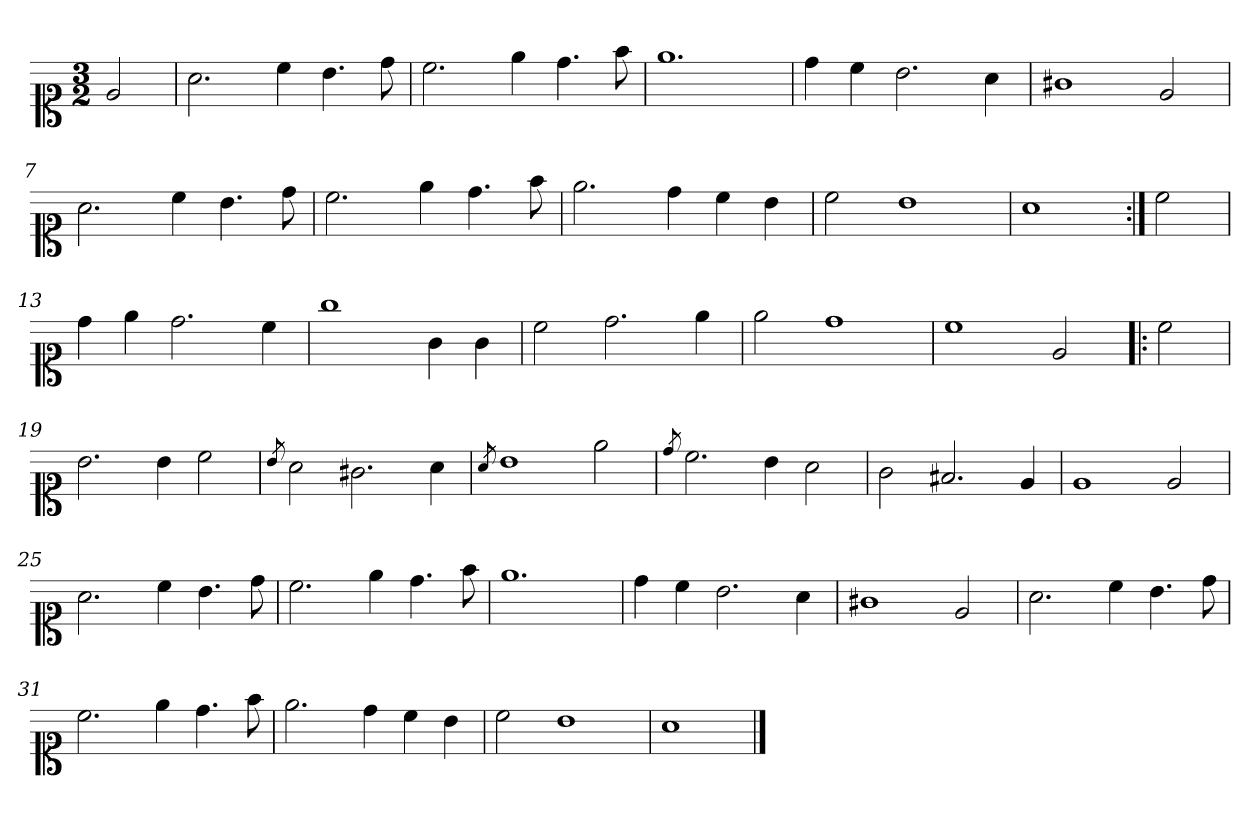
**kern
*part1
*staff1
*clefC1
*k[]
*M3/2
=1
2e/
=2
2.a\
4cc\
4.b\
8dd\
=3
2.cc\
4ee\
4.dd\
8ff\
=4
1.ee
=5
4dd\
4cc\
2.b\
4a\
=6
1g#X
2e/
=7
2.a\
4cc\
4.b\
8dd\
=8
2.cc\
4ee\
4.dd\
8ff\
=9
2.ee\
4dd\
4cc\
4b\
=10
2cc\
1b
=11
1a
=12:|!
2cc\
=13
4dd\
4ee\
2.dd\
4cc\
=14
1gg
4g\
4g\
=15
2cc\
2.dd\
4ee\
=16
2ee\
1dd
=17
1cc
2e/
=18!|:
2cc\
=19
2.b\
4b\
2cc\
=20
8qb/
2a\
2.g#X\
4a\
=21
8qa/
1b
2ee\
=22
8qdd/
2.cc\
4b\
2a\
=23
2g\
2.f#X/
4e/
=24
1e
2e/
=25
2.a\
4cc\
4.b\
8dd\
=26
2.cc\
4ee\
4.dd\
8ff\
=27
1.ee
=28
4dd\
4cc\
2.b\
4a\
=29
1g#X
2e/
=30
2.a\
4cc\
4.b\
8dd\
=31
2.cc\
4ee\
4.dd\
8ff\
=32
2.ee\
4dd\
4cc\
4b\
=33
2cc\
1b
=34
1a
==
*-
